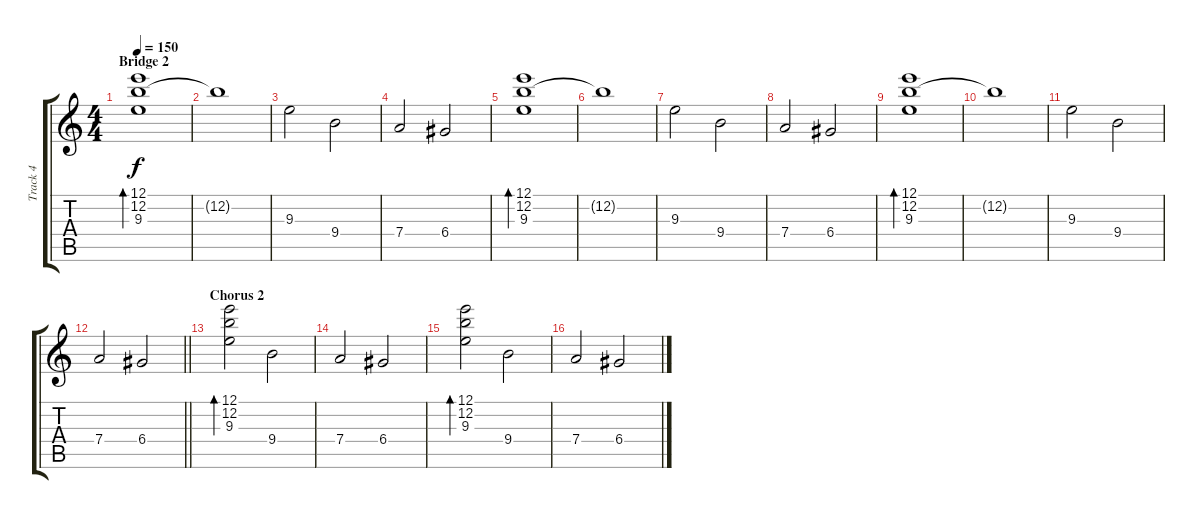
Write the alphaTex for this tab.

\track ("Track 4" "Track 4") {instrument electricguitarjazz}
\staff {score tabs}
\tuning (E4 B3 G3 D3 A2 E2) {hide}
\ts (4 4)
\section ("" "Bridge 2")
\tempo 150
\clef g2
\ks c
(12.1 12.2 9.3).1{bd 240 dy f} |
12.2{t}.1 |
9.3.2 9.4.2 |
7.4.2 6.4.2 |
(12.1 12.2 9.3).1{bd 240} |
12.2{t}.1 |
9.3.2 9.4.2 |
7.4.2 6.4.2 |
(12.1 12.2 9.3).1{bd 240} |
12.2{t}.1 |
9.3.2 9.4.2 |
\barLineRight lightlight
7.4.2 6.4.2 |
\section ("" "Chorus 2")
(12.1 12.2 9.3).2{bd 240} 9.4.2 |
7.4.2 6.4.2 |
(12.1 12.2 9.3).2{bd 240} 9.4.2 |
7.4.2 6.4.2
